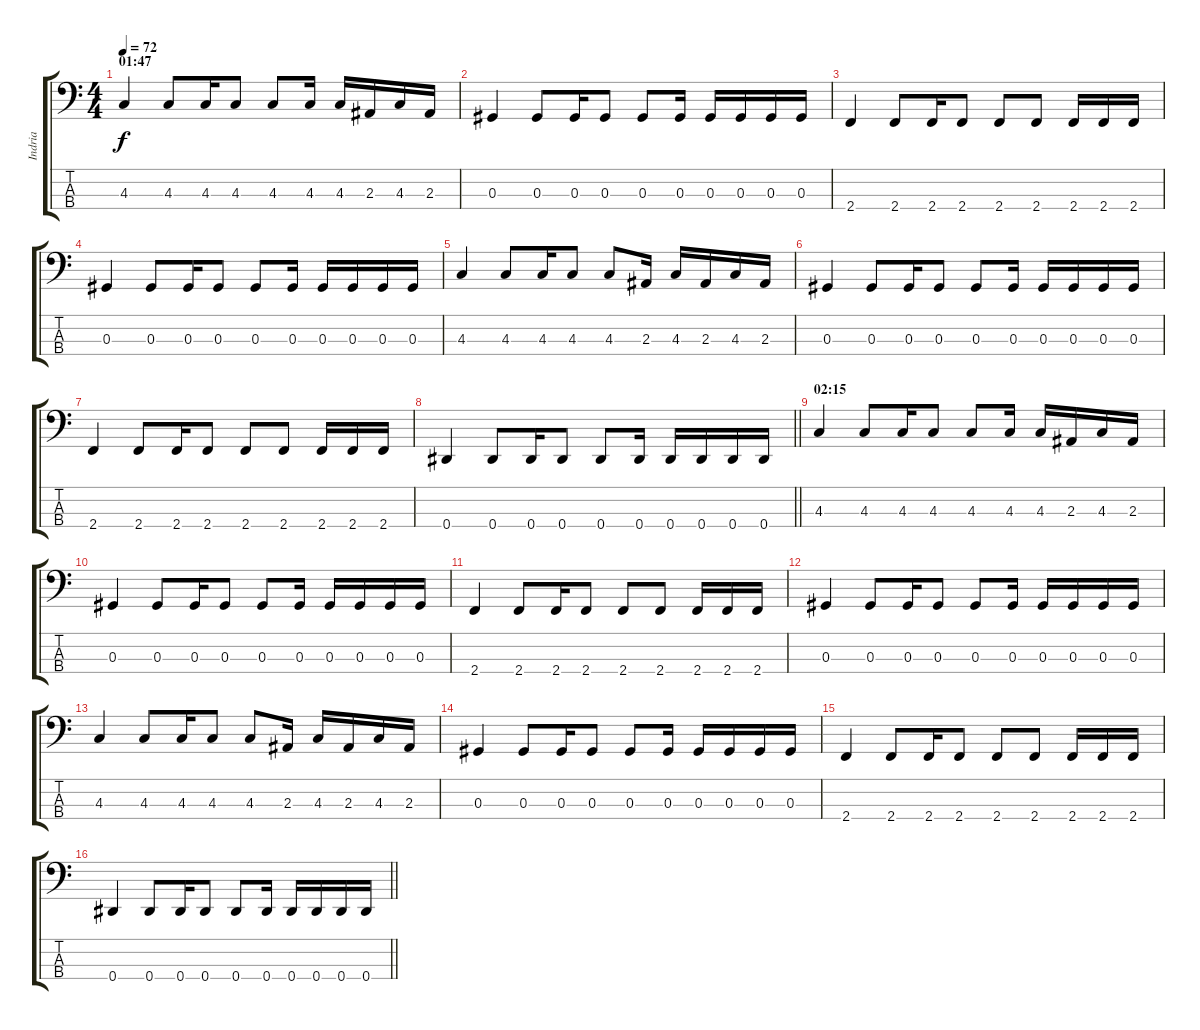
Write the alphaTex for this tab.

\track ("Indria" "Indria") {instrument electricbassfinger}
\staff {score tabs}
\tuning (Gb2 Db2 Ab1 Eb1) {hide}
\ts (4 4)
\section ("" "01:47")
\tempo 72
\clef f4
\ks c
4.3.4{dy f} 4.3.8 4.3.16 4.3.8 4.3.8 4.3.16 4.3.16 2.3.16 4.3.16 2.3.16 |
0.3.4 0.3.8 0.3.16 0.3.8 0.3.8 0.3.16 0.3.16 0.3.16 0.3.16 0.3.16 |
2.4.4 2.4.8 2.4.16 2.4.8 2.4.8 2.4.8 2.4.16 2.4.16 2.4.16 |
0.3.4 0.3.8 0.3.16 0.3.8 0.3.8 0.3.16 0.3.16 0.3.16 0.3.16 0.3.16 |
4.3.4 4.3.8 4.3.16 4.3.8 4.3.8 2.3.16 4.3.16 2.3.16 4.3.16 2.3.16 |
0.3.4 0.3.8 0.3.16 0.3.8 0.3.8 0.3.16 0.3.16 0.3.16 0.3.16 0.3.16 |
2.4.4 2.4.8 2.4.16 2.4.8 2.4.8 2.4.8 2.4.16 2.4.16 2.4.16 |
\barLineRight lightlight
0.4.4 0.4.8 0.4.16 0.4.8 0.4.8 0.4.16 0.4.16 0.4.16 0.4.16 0.4.16 |
\section ("" "02:15")
4.3.4 4.3.8 4.3.16 4.3.8 4.3.8 4.3.16 4.3.16 2.3.16 4.3.16 2.3.16 |
0.3.4 0.3.8 0.3.16 0.3.8 0.3.8 0.3.16 0.3.16 0.3.16 0.3.16 0.3.16 |
2.4.4 2.4.8 2.4.16 2.4.8 2.4.8 2.4.8 2.4.16 2.4.16 2.4.16 |
0.3.4 0.3.8 0.3.16 0.3.8 0.3.8 0.3.16 0.3.16 0.3.16 0.3.16 0.3.16 |
4.3.4 4.3.8 4.3.16 4.3.8 4.3.8 2.3.16 4.3.16 2.3.16 4.3.16 2.3.16 |
0.3.4 0.3.8 0.3.16 0.3.8 0.3.8 0.3.16 0.3.16 0.3.16 0.3.16 0.3.16 |
2.4.4 2.4.8 2.4.16 2.4.8 2.4.8 2.4.8 2.4.16 2.4.16 2.4.16 |
\barLineRight lightlight
0.4.4 0.4.8 0.4.16 0.4.8 0.4.8 0.4.16 0.4.16 0.4.16 0.4.16 0.4.16
